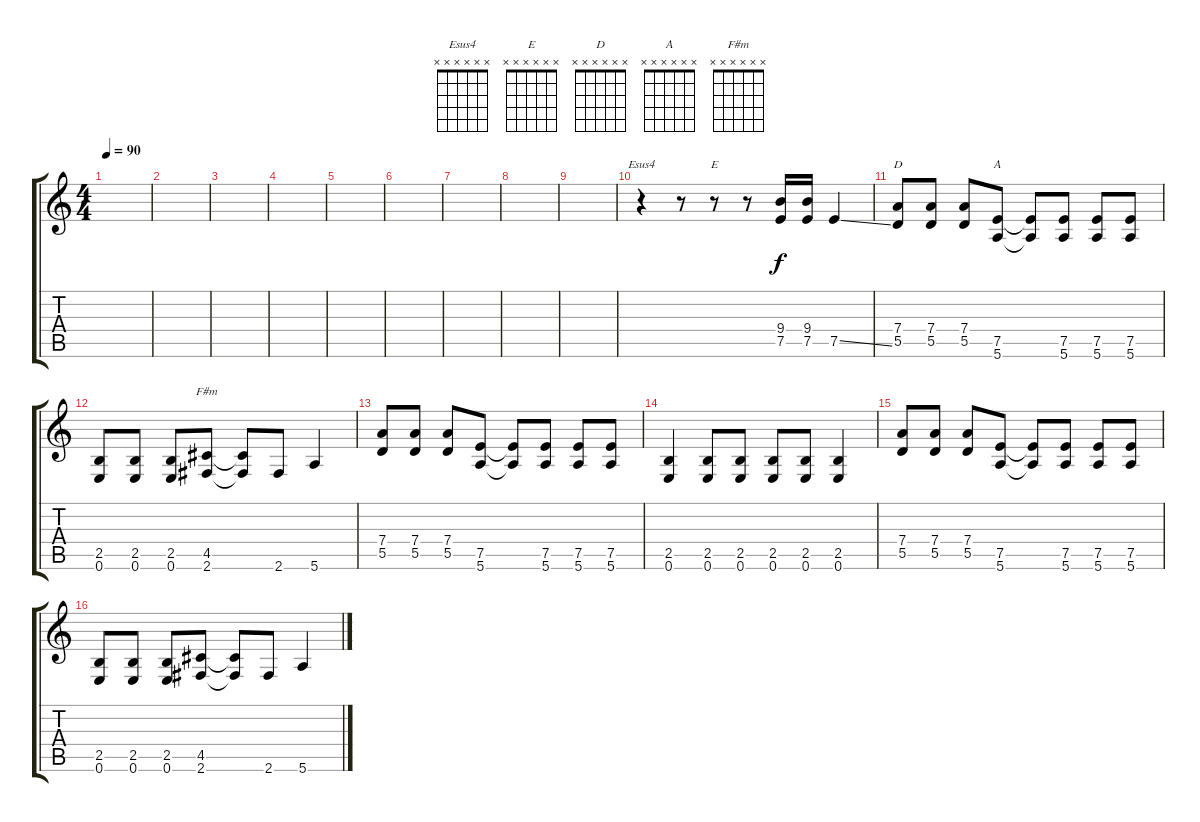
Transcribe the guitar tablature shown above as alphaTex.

\track "" {instrument distortionguitar}
\staff {score tabs}
\tuning (E4 B3 G3 D3 A2 E2) {hide}
\chord ("Esus4" x x x x x x) {firstfret 0}
\chord ("E" x x x x x x) {firstfret 0}
\chord ("D" x x x x x x) {firstfret 0}
\chord ("A" x x x x x x) {firstfret 0}
\chord ("F#m" x x x x x x) {firstfret 0}
\ts (4 4)
\tempo 90
\clef g2
\ks c
|
|
|
|
|
|
|
|
|
r.4{ch "Esus4"} r.8 r.8{ch "E"} r.8 (9.4 7.5).16 (9.4 7.5).16 7.5{ss}.4 |
(7.4 5.5).8{ch "D"} (7.4 5.5).8 (7.4 5.5).8 (7.5 5.6).8{ch "A"} (7.5{t} 5.6{t}).8 (7.5 5.6).8 (7.5 5.6).8 (7.5 5.6).8 |
(2.5 0.6).8 (2.5 0.6).8 (2.5 0.6).8 (4.5 2.6).8{ch "F#m"} (4.5{t} 2.6{t}).8 2.6.8 5.6.4 |
(7.4 5.5).8 (7.4 5.5).8 (7.4 5.5).8 (7.5 5.6).8 (7.5{t} 5.6{t}).8 (7.5 5.6).8 (7.5 5.6).8 (7.5 5.6).8 |
(2.5 0.6).4 (2.5 0.6).8 (2.5 0.6).8 (2.5 0.6).8 (2.5 0.6).8 (2.5 0.6).4 |
(7.4 5.5).8 (7.4 5.5).8 (7.4 5.5).8 (7.5 5.6).8 (7.5{t} 5.6{t}).8 (7.5 5.6).8 (7.5 5.6).8 (7.5 5.6).8 |
(2.5 0.6).8 (2.5 0.6).8 (2.5 0.6).8 (4.5 2.6).8 (4.5{t} 2.6{t}).8 2.6.8 5.6.4
